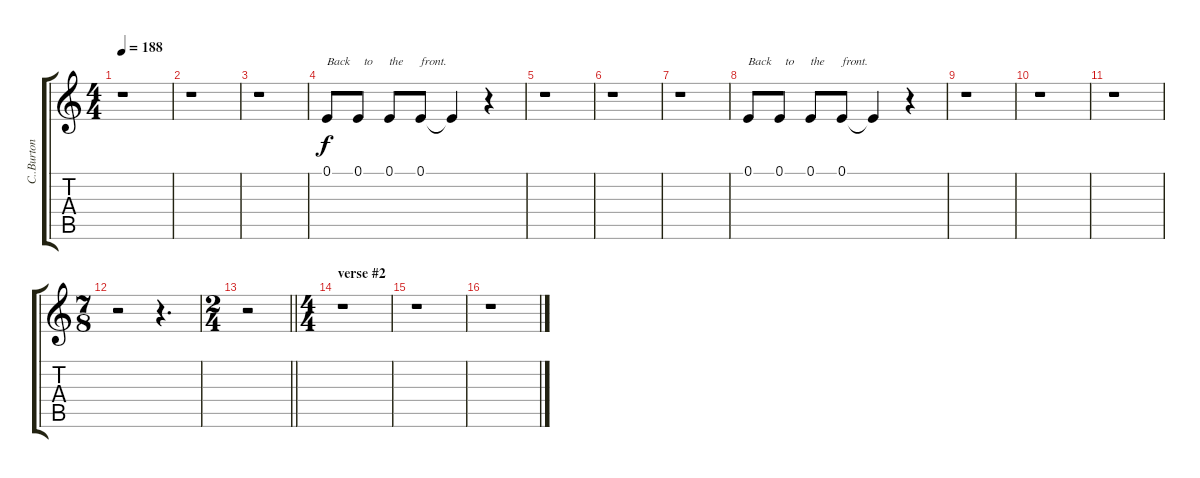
\track ("C..Burton - Bckg. vocals" "C..Burton ") {instrument tenorsax}
\staff {score tabs}
\tuning (E4 B3 G3 D3 A2 E2) {hide}
\ts (4 4)
\tempo 188
\clef g2
\ks c
r.1{dy f} |
r.1 |
r.1 |
0.1.8{txt "Back"} 0.1.8{txt "  to "} 0.1.8{txt "the"} 0.1.8{txt "front."} 0.1{t}.4 r.4 |
r.1 |
r.1 |
r.1 |
0.1.8{txt "Back"} 0.1.8{txt "  to "} 0.1.8{txt "the"} 0.1.8{txt "front."} 0.1{t}.4 r.4 |
r.1 |
r.1 |
r.1 |
\ts (7 8)
r.2 r.4{d} |
\ts (2 4)
\barLineRight lightlight
r.2 |
\ts (4 4)
\section ("" "verse #2")
r.1 |
r.1 |
r.1
